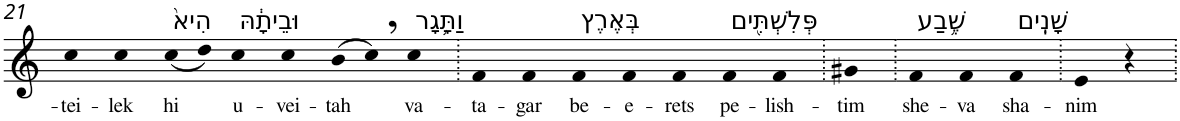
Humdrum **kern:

**kern	**text
*part1	*part1
*staff1	*staff1
*I"Piano	*
*I'Pno	*
!!LO:PB:g=z
*clefG2	*
*k[]	*
=21	=21
!	!LO:LY:b
4cc	-tei-
!	!LO:LY:b
4cc	-lek
!LO:TX:a:t=הִיא֙	!
!	!LO:LY:b
(<8cc	hi
8dd)	.
!LO:TX:a:t=וּבֵיתָ֔הּ	!
!	!LO:LY:b
4cc	u-
!	!LO:LY:b
4cc	-vei-
!	!LO:LY:b
(>8b	-tah
8cc,)	.
!LO:TX:a:t=וַתָּ֥גָר	!
!	!LO:LY:b
4cc	va-
=22.	=22.
!	!LO:LY:b
4f	-ta-
!	!LO:LY:b
4f	-gar
!LO:TX:a:t=בְּאֶרֶץ	!
!	!LO:LY:b
4f	be-
!	!LO:LY:b
4f	-e-
!	!LO:LY:b
4f	-rets
!LO:TX:a:t=פְּלִשְׁתִּ֖ים	!
!	!LO:LY:b
4f	pe-
!	!LO:LY:b
4f	-lish-
=23.	=23.
!	!LO:LY:b
4g#X	-tim
=24.	=24.
!LO:TX:a:t=שֶׁ֥בַע	!
!	!LO:LY:b
4f	she-
!	!LO:LY:b
4f	-va
!LO:TX:a:t=שָׁנִֽים	!
!	!LO:LY:b
4f	sha-
=25.	=25.
!	!LO:LY:b
4e	-nim
4r	.
=.	=.
*-	*-
